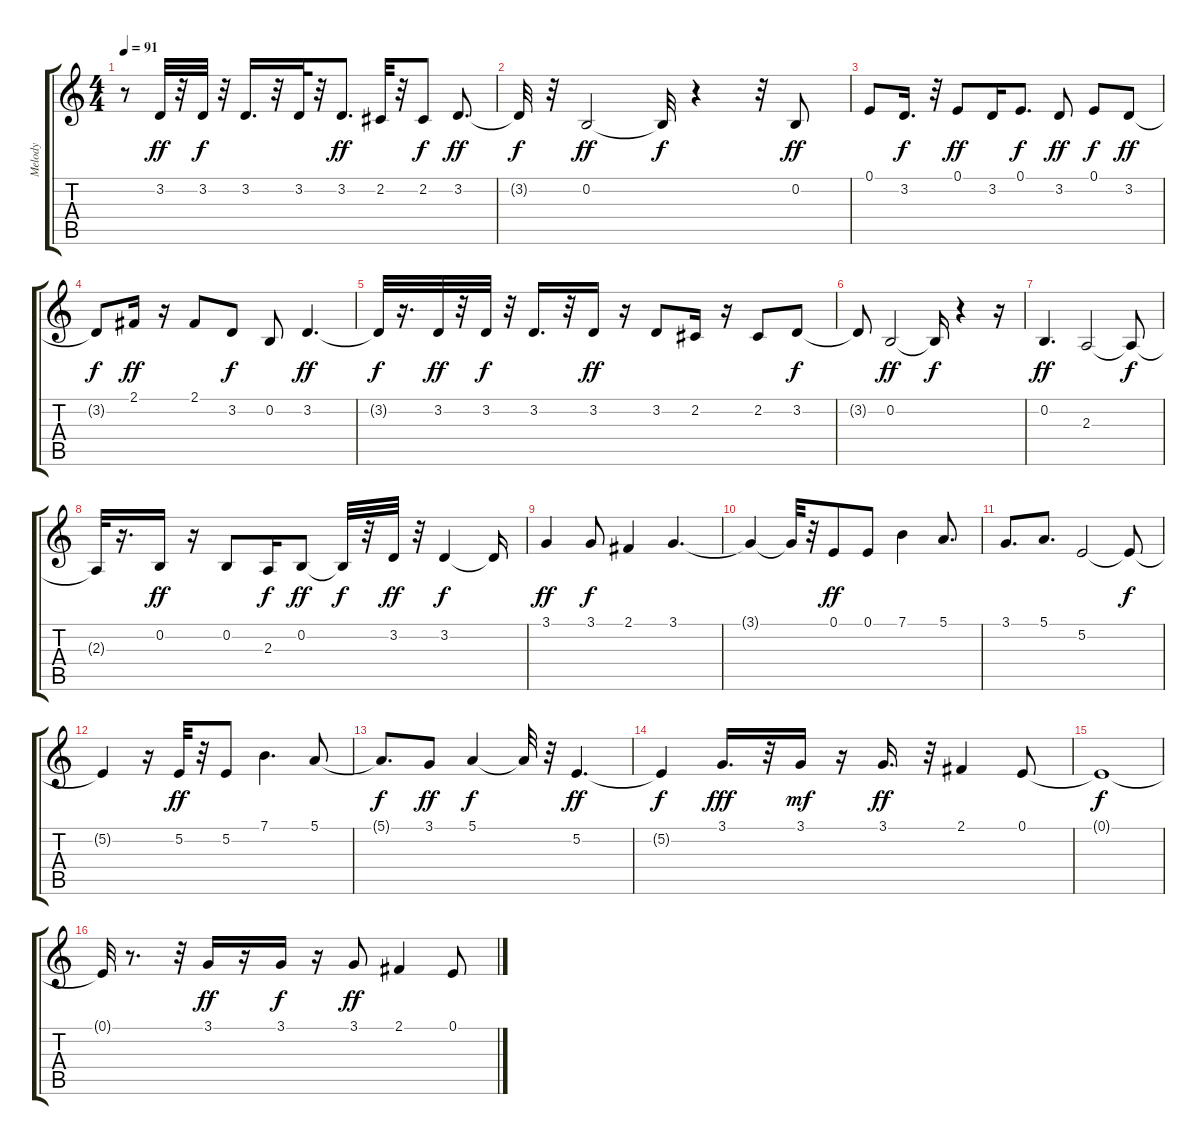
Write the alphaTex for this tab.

\track ("Melody" "Melody") {instrument lead2sawtooth}
\staff {score tabs}
\tuning (E4 B3 G3 D3 A2 E2) {hide}
\ts (4 4)
\tempo 91
\clef g2
\ks c
r.8{dy f} 3.2.32{dy ff} r.32 3.2.32{dy f} r.32 3.2.16{d} r.32 3.2.32 r.32 3.2.8{d dy ff} 2.2.32 r.32 2.2.8{dy f} 3.2.8{d dy ff} |
3.2{t}.32{dy f} r.32 0.2.2{dy ff} 0.2{t}.32{dy f} r.4 r.32 0.2.8{dy ff} |
0.1.8 3.2.16{d dy f} r.32 0.1.8{dy ff} 3.2.16 0.1.8{d dy f} 3.2.8{dy ff} 0.1.8{dy f} 3.2.8{dy ff} |
3.2{t}.8{dy f} 2.1.16{dy ff} r.16 2.1.8 3.2.8{dy f} 0.2.8 3.2.4{d dy ff} |
3.2{t}.32{dy f} r.16{d} 3.2.32{dy ff} r.32 3.2.32{dy f} r.32 3.2.16{d} r.32 3.2.16{dy ff} r.16 3.2.8 2.2.16 r.16 2.2.8 3.2.8{dy f} |
3.2{t}.8 0.2.2{dy ff} 0.2{t}.16{dy f} r.4 r.16 |
0.2.4{d dy ff} 2.3.2 2.3{t}.8{dy f} |
2.3{t}.32 r.16{d} 0.2.16{dy ff} r.16 0.2.8 2.3.16{dy f} 0.2.8{dy ff} 0.2{t}.32{dy f} r.32 3.2.32{dy ff} r.32 3.2.4{dy f} 3.2{t}.16 |
3.1.4{dy ff} 3.1.8{dy f} 2.1.4 3.1.4{d} |
3.1{t}.4 3.1{t}.32 r.32 0.1.8{dy ff} 0.1.8 7.1.4 5.1.8{d} |
3.1.8{d} 5.1.8{d} 5.2.2 5.2{t}.8{dy f} |
5.2{t}.4 r.16 5.2.32{dy ff} r.32 5.2.8 7.1.4{d} 5.1.8 |
5.1{t}.8{d dy f} 3.1.8{dy ff} 5.1.4{dy f} 5.1{t}.32 r.32 5.2.4{d dy ff} |
5.2{t}.4{dy f} 3.1.16{d dy fff} r.32 3.1.16{dy mf} r.16 3.1.16{d dy ff} r.32 2.1.4 0.1.8 |
0.1{t}.1{dy f} |
0.1{t}.32 r.8{d} r.32 3.1.16{dy ff volume 16} r.16 3.1.16{dy f} r.16 3.1.8{dy ff} 2.1.4 0.1.8
